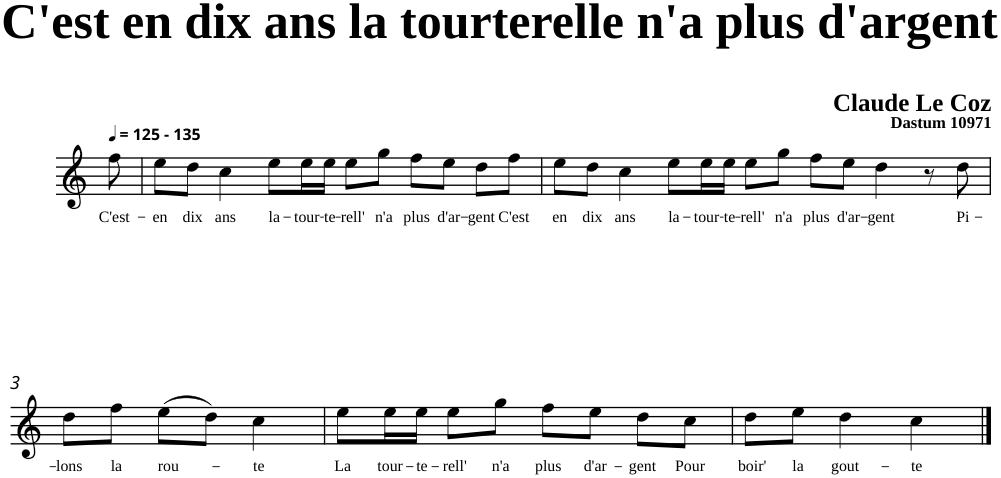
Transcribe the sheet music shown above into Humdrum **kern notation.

**kern	**text
*part1	*part1
*staff1	*staff1
*clefG2	*
*k[]	*
=	=
!LO:TX:a:B:t=- 135	!
!	!LO:LY:b
8ff\	C'est-
=1	=1
!	!LO:LY:b
8ee\L	-en
!	!LO:LY:b
8dd\J	dix
!	!LO:LY:b
4cc\	ans
!	!LO:LY:b
8ee\L	la-
!	!LO:LY:b
16ee\L	-tour-
!	!LO:LY:b
16ee\JJ	-te-
!	!LO:LY:b
8ee\L	-rell'
!	!LO:LY:b
8gg\J	n'a
!	!LO:LY:b
8ff\L	plus
!	!LO:LY:b
8ee\J	d'ar-
!	!LO:LY:b
8dd\L	-gent
!	!LO:LY:b
8ff\J	C'est
=2	=2
!	!LO:LY:b
8ee\L	en
!	!LO:LY:b
8dd\J	dix
!	!LO:LY:b
4cc\	ans
!	!LO:LY:b
8ee\L	la-
!	!LO:LY:b
16ee\L	-tour-
!	!LO:LY:b
16ee\JJ	-te-
!	!LO:LY:b
8ee\L	-rell'
!	!LO:LY:b
8gg\J	n'a
!	!LO:LY:b
8ff\L	plus
!	!LO:LY:b
8ee\J	d'ar-
!	!LO:LY:b
4dd\	-gent
8r	.
!	!LO:LY:b
8dd\	Pi-
!!LO:LB:g=z
=3	=3
!	!LO:LY:b
8dd\L	-lons
!	!LO:LY:b
8ff\J	la
!	!LO:LY:b
(>8ee\L	rou-
8dd\J)	.
!	!LO:LY:b
4cc\	-te
=4	=4
!	!LO:LY:b
8ee\L	La
!	!LO:LY:b
16ee\L	tour-
!	!LO:LY:b
16ee\JJ	-te-
!	!LO:LY:b
8ee\L	-rell'
!	!LO:LY:b
8gg\J	n'a
!	!LO:LY:b
8ff\L	plus
!	!LO:LY:b
8ee\J	d'ar-
!	!LO:LY:b
8dd\L	-gent
!	!LO:LY:b
8cc\J	Pour
=5	=5
!	!LO:LY:b
8dd\L	boir'
!	!LO:LY:b
8ee\J	la
!	!LO:LY:b
4dd\	gout-
!	!LO:LY:b
4cc\	-te
==	==
*-	*-
